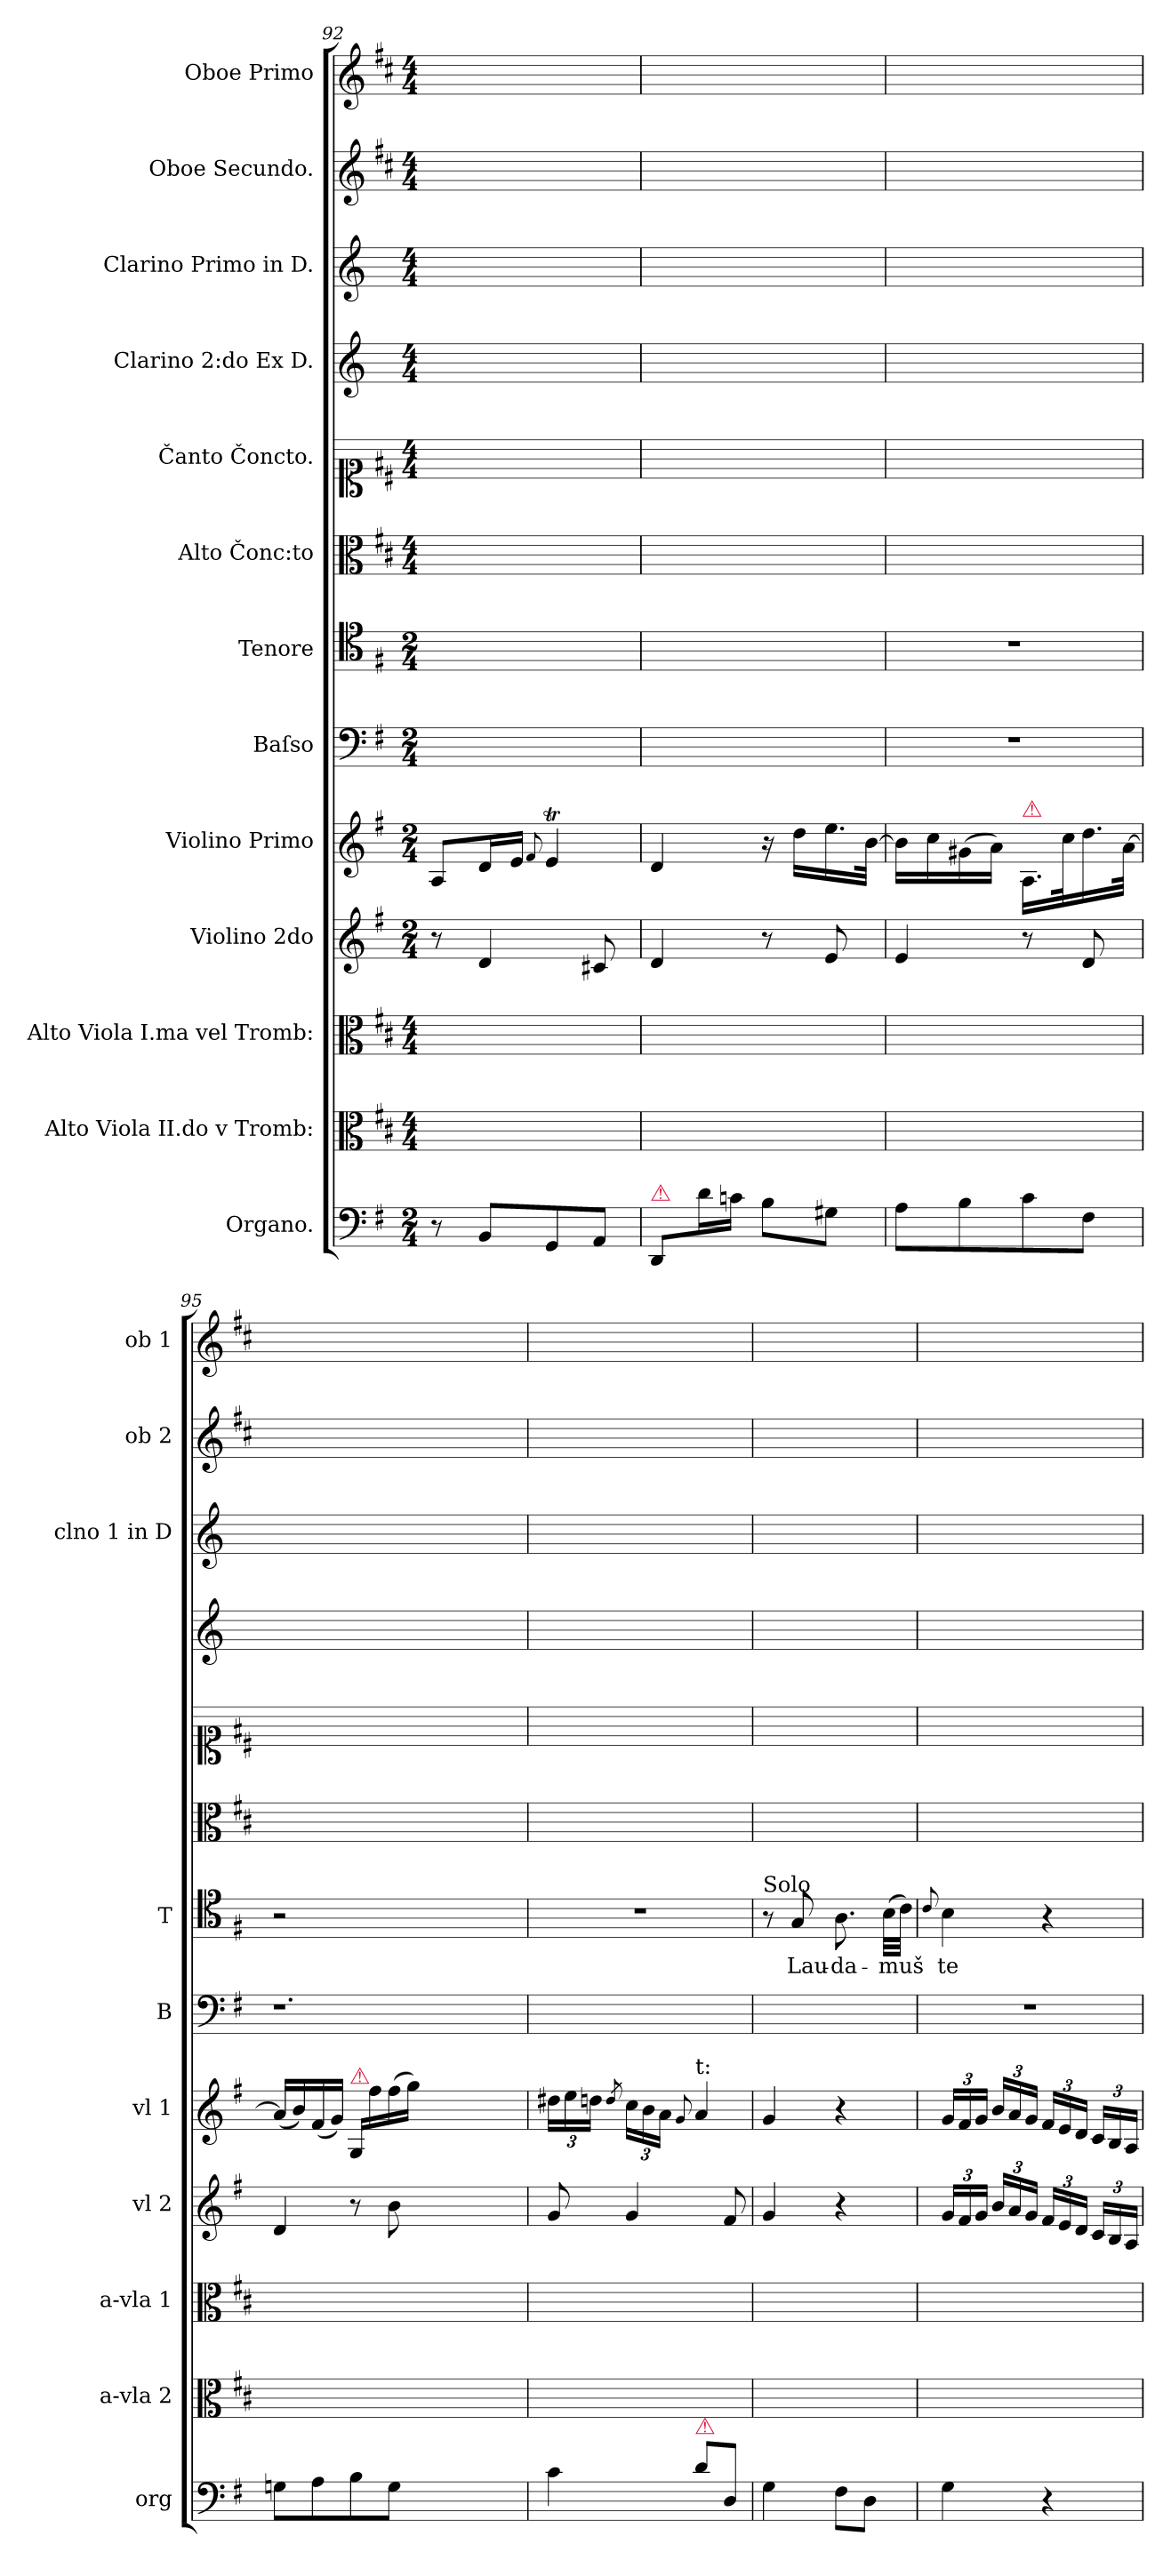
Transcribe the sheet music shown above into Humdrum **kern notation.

**kern	**kern	**kern	**kern	**kern	**kern	**kern	**text	**kern	**kern	**kern	**kern	**kern	**kern
*part13	*part12	*part11	*part10	*part9	*part8	*part7	*part7	*part6	*part5	*part4	*part3	*part2	*part1
*staff13	*staff12	*staff11	*staff10	*staff9	*staff8	*staff7	*staff7	*staff6	*staff5	*staff4	*staff3	*staff2	*staff1
*I"Organo.	*I"Alto Viola II.do v Tromb:	*I"Alto Viola I.ma vel Tromb:	*I"Violino 2do	*I"Violino Primo	*I"Baſso	*I"Tenore	*	*I"Alto Čonc:to	*I"Čanto Čoncto.	*I"Clarino 2:do Ex D.	*I"Clarino Primo in D.	*I"Oboe Secundo.	*I"Oboe Primo
*I'org	*I'a-vla 2	*I'a-vla 1	*I'vl 2	*I'vl 1	*I'B	*I'T	*	*	*	*	*I'clno 1 in D	*I'ob 2	*I'ob 1
*clefF4	*clefC3	*clefC3	*clefG2	*clefG2	*clefF4	*clefC4	*	*clefC3	*clefC1	*clefG2	*clefG2	*clefG2	*clefG2
*	*	*	*	*	*	*	*	*	*	*ITrd-1c-2	*ITrd-1c-2	*	*
*k[f#]	*k[f#c#]	*k[f#c#]	*k[f#]	*k[f#]	*k[f#]	*k[f#]	*	*k[f#c#]	*k[f#c#]	*k[f#c#]	*k[f#c#]	*k[f#c#]	*k[f#c#]
*	*D:	*D:	*	*	*	*	*	*D:	*D:	*D:	*D:	*D:	*D:
*M2/4	*M4/4	*M4/4	*M2/4	*M2/4	*M2/4	*M2/4	*	*M4/4	*M4/4	*M4/4	*M4/4	*M4/4	*M4/4
=92	=92	=92	=92	=92	=92	=92	=92	=92	=92	=92	=92	=92	=92
8r	2ryy	2ryy	8r	8A/L	2ryy	2ryy	.	2ryy	2ryy	2ryy	2ryy	2ryy	2ryy
8BB/L	.	.	4d/	16d/L	.	.	.	.	.	.	.	.	.
.	.	.	.	16e/JJ	.	.	.	.	.	.	.	.	.
.	.	.	.	8qqf#/	.	.	.	.	.	.	.	.	.
8GG/	.	.	.	4eT/	.	.	.	.	.	.	.	.	.
8AA/J	.	.	8c#X/	.	.	.	.	.	.	.	.	.	.
=93	=93	=93	=93	=93	=93	=93	=93	=93	=93	=93	=93	=93	=93
!LO:TX:a:color=crimson:t=⚠	!	!	!	!	!	!	!	!	!	!	!	!	!
8DD/L	2ryy	2ryy	4d/	4d/	2ryy	2ryy	.	2ryy	2ryy	2ryy	2ryy	2ryy	2ryy
16d\L	.	.	.	.	.	.	.	.	.	.	.	.	.
16cn\JJ	.	.	.	.	.	.	.	.	.	.	.	.	.
8B\L	.	.	8r	16r	.	.	.	.	.	.	.	.	.
.	.	.	.	16dd\LL	.	.	.	.	.	.	.	.	.
8G#X\J	.	.	8e/	16.ee\	.	.	.	.	.	.	.	.	.
.	.	.	.	[32b\JJk	.	.	.	.	.	.	.	.	.
=94	=94	=94	=94	=94	=94	=94	=94	=94	=94	=94	=94	=94	=94
8A\L	2ryy	2ryy	4e/	16b\LL]	2r	2r	.	2ryy	2ryy	2ryy	2ryy	2ryy	2ryy
.	.	.	.	16cc\	.	.	.	.	.	.	.	.	.
8B\	.	.	.	(16g#X\	.	.	.	.	.	.	.	.	.
.	.	.	.	16a\JJ)	.	.	.	.	.	.	.	.	.
!	!	!	!	!LO:TX:a:color=crimson:t=⚠	!	!	!	!	!	!	!	!	!
8c\	.	.	8r	16.A/LL	.	.	.	.	.	.	.	.	.
.	.	.	.	32cc\K	.	.	.	.	.	.	.	.	.
8F#\J	.	.	8d/	16.dd\	.	.	.	.	.	.	.	.	.
.	.	.	.	[32a\JJk	.	.	.	.	.	.	.	.	.
=95	=95	=95	=95	=95	=95	=95	=95	=95	=95	=95	=95	=95	=95
8Gn\L	2ryy	2ryy	4d/	(16a/LL]	1.r	2r	.	2ryy	2ryy	2ryy	2ryy	2ryy	2ryy
.	.	.	.	16b/)	.	.	.	.	.	.	.	.	.
8A\	.	.	.	(16f#/	.	.	.	.	.	.	.	.	.
.	.	.	.	16g/JJ)	.	.	.	.	.	.	.	.	.
!	!	!	!	!LO:TX:a:color=crimson:t=⚠	!	!	!	!	!	!	!	!	!
8B\	.	.	8r	16G/LL	.	.	.	.	.	.	.	.	.
.	.	.	.	16ff#\	.	.	.	.	.	.	.	.	.
8G\J	.	.	8b\	(16ff#\	.	.	.	.	.	.	.	.	.
.	.	.	.	16gg\JJ)	.	.	.	.	.	.	.	.	.
1ryy	1ryy	1ryy	1ryy	1ryy	.	1ryy	.	1ryy	1ryy	1ryy	1ryy	1ryy	1ryy
=96	=96	=96	=96	=96	=96	=96	=96	=96	=96	=96	=96	=96	=96
*	*	*	*	*Xbrackettup	*	*	*	*	*	*	*	*	*
4c\	2ryy	2ryy	8g/	24dd#X\LL	2ryy	2r	.	2ryy	2ryy	2ryy	2ryy	2ryy	2ryy
.	.	.	.	24ee\	.	.	.	.	.	.	.	.	.
.	.	.	.	24ddn\JJ	.	.	.	.	.	.	.	.	.
.	.	.	.	8qdd/	.	.	.	.	.	.	.	.	.
.	.	.	4g/	24cc\LL	.	.	.	.	.	.	.	.	.
.	.	.	.	24b\	.	.	.	.	.	.	.	.	.
.	.	.	.	24a\JJ	.	.	.	.	.	.	.	.	.
.	.	.	.	8qqg/	.	.	.	.	.	.	.	.	.
!	!	!	!	!LO:TX:a:t=t&colon;	!	!	!	!	!	!	!	!	!
!LO:TX:a:color=crimson:t=⚠	!	!	!	!	!	!	!	!	!	!	!	!	!
8d\L	.	.	.	4a/	.	.	.	.	.	.	.	.	.
8D/J	.	.	8f#/	.	.	.	.	.	.	.	.	.	.
=97	=97	=97	=97	=97	=97	=97	=97	=97	=97	=97	=97	=97	=97
!	!	!	!	!	!	!LO:TX:a:t=Solo	!	!	!	!	!	!	!
4G\	2ryy	2ryy	4g/	4g/	2ryy	8r	.	2ryy	2ryy	2ryy	2ryy	2ryy	2ryy
.	.	.	.	.	.	8G/	Lau-	.	.	.	.	.	.
8F#\L	.	.	4r	4r	.	8.A\	-da-	.	.	.	.	.	.
8D\J	.	.	.	.	.	.	.	.	.	.	.	.	.
.	.	.	.	.	.	(32B\LLL	-muš	.	.	.	.	.	.
.	.	.	.	.	.	32c\JJJ)	.	.	.	.	.	.	.
=98	=98	=98	=98	=98	=98	=98	=98	=98	=98	=98	=98	=98	=98
.	.	.	.	.	.	8qqc/	.	.	.	.	.	.	.
4G\	2ryy	2ryy	24g/LL	24g/LL	2r	4B\	te	2ryy	2ryy	2ryy	2ryy	2ryy	2ryy
.	.	.	24f#/	24f#/	.	.	.	.	.	.	.	.	.
.	.	.	24g/JJ	24g/JJ	.	.	.	.	.	.	.	.	.
.	.	.	24b/LL	24b/LL	.	.	.	.	.	.	.	.	.
.	.	.	24a/	24a/	.	.	.	.	.	.	.	.	.
.	.	.	24g/JJ	24g/JJ	.	.	.	.	.	.	.	.	.
4r	.	.	24f#/LL	24f#/LL	.	4r	.	.	.	.	.	.	.
.	.	.	24e/	24e/	.	.	.	.	.	.	.	.	.
.	.	.	24d/JJ	24d/JJ	.	.	.	.	.	.	.	.	.
.	.	.	24c/LL	24c/LL	.	.	.	.	.	.	.	.	.
.	.	.	24B/	24B/	.	.	.	.	.	.	.	.	.
.	.	.	24A/JJ	24A/JJ	.	.	.	.	.	.	.	.	.
=	=	=	=	=	=	=	=	=	=	=	=	=	=
*-	*-	*-	*-	*-	*-	*-	*-	*-	*-	*-	*-	*-	*-
